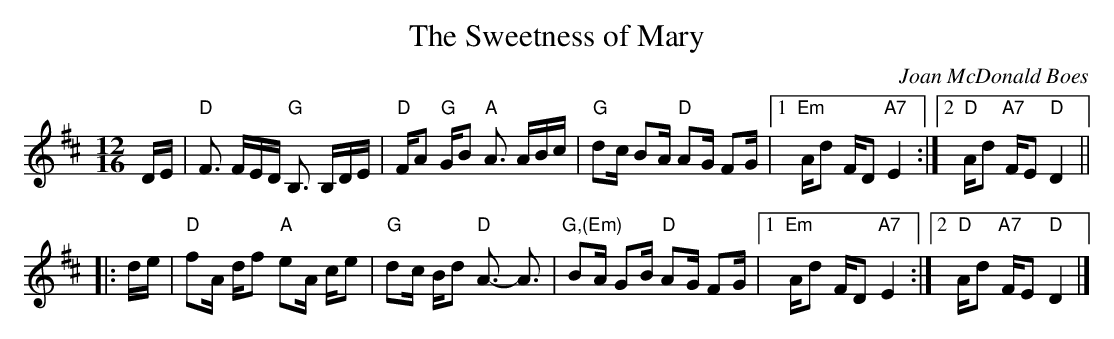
X:1
T: Sweetness of Mary, The
C: Joan McDonald Boes
M: 12/16
L: 1/16
K: D
   DE \
| "D"F3 FED "G"B,3 B,DE | "D"FA2 "G"GB2 "A"A3 ABc | "G"d2c B2A "D"A2G F2G \
|1 "Em"Ad2 FD2 "A7"E4 :|2 "D"Ad2 "A7"FE2 "D"D4 ||
|: de \
| "D"f2A df2 "A"e2A ce2 | "G"d2c Bd2 "D"A3- A3 | "G,(Em)"B2A G2B "D"A2G F2G \
|1 "Em"Ad2 FD2 "A7"E4 :|2 "D"Ad2 "A7"FE2 "D"D4 |]
